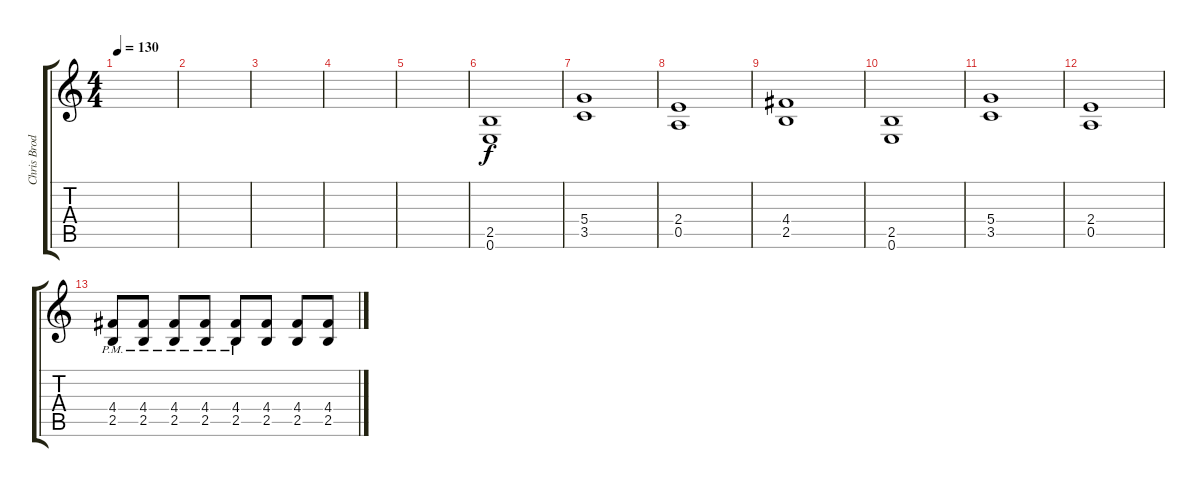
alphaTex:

\track ("Chris Broderick" "Chris Brod") {instrument distortionguitar}
\staff {score tabs}
\tuning (E4 B3 G3 D3 A2 E2) {hide}
\ts (4 4)
\tempo 130
\clef g2
\ks c
|
|
|
|
|
(2.5 0.6).1{instrument distortionguitar} |
(5.4 3.5).1 |
(2.4 0.5).1 |
(4.4 2.5).1 |
(2.5 0.6).1 |
(5.4 3.5).1 |
(2.4 0.5).1 |
(4.4{pm} 2.5{pm}).8 (4.4{pm} 2.5{pm}).8 (4.4{pm} 2.5{pm}).8 (4.4{pm} 2.5{pm}).8 (4.4{pm} 2.5{pm}).8 (4.4 2.5).8 (4.4 2.5).8 (4.4 2.5).8
